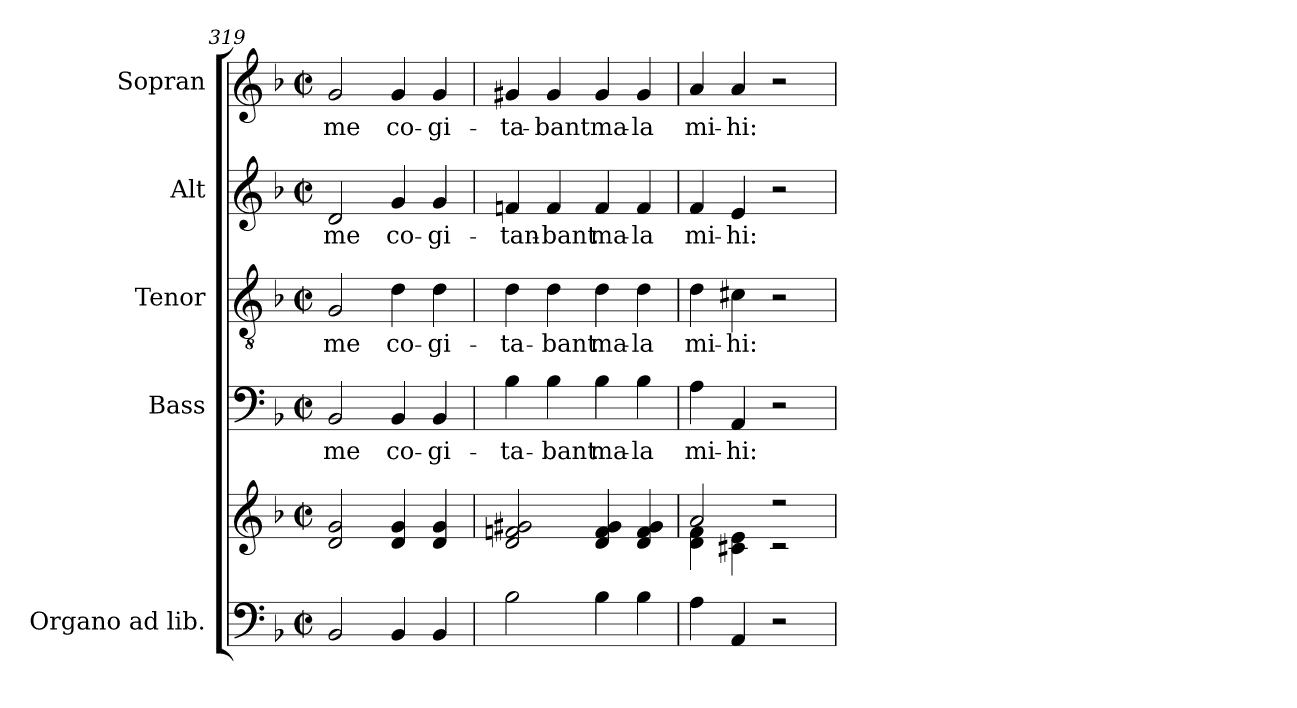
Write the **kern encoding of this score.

**kern	**kern	**kern	**text	**kern	**text	**kern	**text	**kern	**text
*part5	*part5	*part4	*part4	*part3	*part3	*part2	*part2	*part1	*part1
*staff6	*staff5	*staff4	*staff4	*staff3	*staff3	*staff2	*staff2	*staff1	*staff1
*I"Organo ad lib.	*	*I"Bass	*	*I"Tenor	*	*I"Alt	*	*I"Sopran	*
*	*	*I'B.	*	*I'T.	*	*I'A.	*	*I'S.	*
*clefF4	*clefG2	*clefF4	*	*clefGv2	*	*clefG2	*	*clefG2	*
*k[b-]	*k[b-]	*k[b-]	*	*k[b-]	*	*k[b-]	*	*k[b-]	*
*F:	*F:	*F:	*	*F:	*	*F:	*	*F:	*
*M2/2	*M2/2	*M2/2	*	*M2/2	*	*M2/2	*	*M2/2	*
*met(c|)	*met(c|)	*met(c|)	*	*met(c|)	*	*met(c|)	*	*met(c|)	*
=319	=319	=319	=319	=319	=319	=319	=319	=319	=319
!	!	!	!LO:LY:b	!	!LO:LY:b	!	!LO:LY:b	!	!LO:LY:b
2BB-/	2d/ 2g/	2BB-/	me	2G/	me	2d/	me	2g/	me
!	!	!	!LO:LY:b	!	!LO:LY:b	!	!LO:LY:b	!	!LO:LY:b
4BB-/	4d/ 4g/	4BB-/	co-	4d\	co-	4g/	co-	4g/	co-
!	!	!	!LO:LY:b	!	!LO:LY:b	!	!LO:LY:b	!	!LO:LY:b
4BB-/	4d/ 4g/	4BB-/	-gi-	4d\	-gi-	4g/	-gi-	4g/	-gi-
!!LO:PB:g=z
=320	=320	=320	=320	=320	=320	=320	=320	=320	=320
!	!	!	!LO:LY:b	!	!LO:LY:b	!	!LO:LY:b	!	!LO:LY:b
2B-\	2d/ 2fn/ 2g#X/	4B-\	-ta-	4d\	-ta-	4fn/	-tan-	4g#X/	-ta-
!	!	!	!LO:LY:b	!	!LO:LY:b	!	!LO:LY:b	!	!LO:LY:b
.	.	4B-\	-bant	4d\	-bant	4f/	-bant	4g#/	-bant
!	!	!	!LO:LY:b	!	!LO:LY:b	!	!LO:LY:b	!	!LO:LY:b
4B-\	4d/ 4f/ 4g#/	4B-\	ma-	4d\	ma-	4f/	ma-	4g#/	ma-
!	!	!	!LO:LY:b	!	!LO:LY:b	!	!LO:LY:b	!	!LO:LY:b
4B-\	4d/ 4f/ 4g#/	4B-\	-la	4d\	-la	4f/	-la	4g#/	-la
=321	=321	=321	=321	=321	=321	=321	=321	=321	=321
*	*^	*	*	*	*	*	*	*	*
!	!	!	!	!LO:LY:b	!	!LO:LY:b	!	!LO:LY:b	!	!LO:LY:b
4A\	2a/	4d\ 4f\	4A\	mi-	4d\	mi-	4f/	mi-	4a/	mi-
!	!	!	!	!LO:LY:b	!	!LO:LY:b	!	!LO:LY:b	!	!LO:LY:b
4AA/	.	4c#X\ 4e\	4AA/	-hi:	4c#X\	-hi:	4e/	-hi:	4a/	-hi:
2r	2r	2r	2r	.	2r	.	2r	.	2r	.
*	*v	*v	*	*	*	*	*	*	*	*
=	=	=	=	=	=	=	=	=	=
*-	*-	*-	*-	*-	*-	*-	*-	*-	*-
